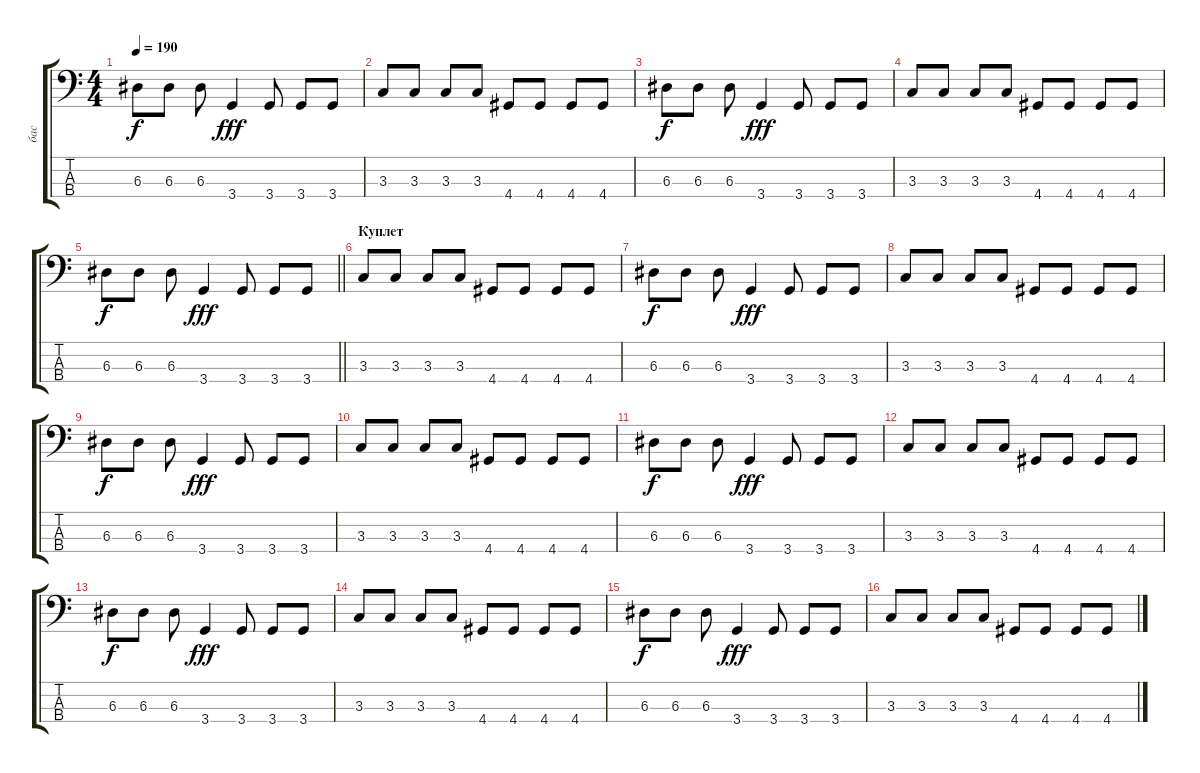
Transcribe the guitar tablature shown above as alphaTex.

\track ("бас" "бас") {instrument electricbassfinger}
\staff {score tabs}
\tuning (G2 D2 A1 E1) {hide}
\ts (4 4)
\tempo 190
\clef f4
\ks c
6.3.8{dy f} 6.3.8 6.3.8 3.4.4{dy fff} 3.4.8 3.4.8 3.4.8 |
3.3.8 3.3.8 3.3.8 3.3.8 4.4.8 4.4.8 4.4.8 4.4.8 |
6.3.8{dy f} 6.3.8 6.3.8 3.4.4{dy fff} 3.4.8 3.4.8 3.4.8 |
3.3.8 3.3.8 3.3.8 3.3.8 4.4.8 4.4.8 4.4.8 4.4.8 |
\barLineRight lightlight
6.3.8{dy f} 6.3.8 6.3.8 3.4.4{dy fff} 3.4.8 3.4.8 3.4.8 |
\section ("" "Куплет")
3.3.8 3.3.8 3.3.8 3.3.8 4.4.8 4.4.8 4.4.8 4.4.8 |
6.3.8{dy f} 6.3.8 6.3.8 3.4.4{dy fff} 3.4.8 3.4.8 3.4.8 |
3.3.8 3.3.8 3.3.8 3.3.8 4.4.8 4.4.8 4.4.8 4.4.8 |
6.3.8{dy f} 6.3.8 6.3.8 3.4.4{dy fff} 3.4.8 3.4.8 3.4.8 |
3.3.8 3.3.8 3.3.8 3.3.8 4.4.8 4.4.8 4.4.8 4.4.8 |
6.3.8{dy f} 6.3.8 6.3.8 3.4.4{dy fff} 3.4.8 3.4.8 3.4.8 |
3.3.8 3.3.8 3.3.8 3.3.8 4.4.8 4.4.8 4.4.8 4.4.8 |
6.3.8{dy f} 6.3.8 6.3.8 3.4.4{dy fff} 3.4.8 3.4.8 3.4.8 |
3.3.8 3.3.8 3.3.8 3.3.8 4.4.8 4.4.8 4.4.8 4.4.8 |
6.3.8{dy f} 6.3.8 6.3.8 3.4.4{dy fff} 3.4.8 3.4.8 3.4.8 |
3.3.8 3.3.8 3.3.8 3.3.8 4.4.8 4.4.8 4.4.8 4.4.8
